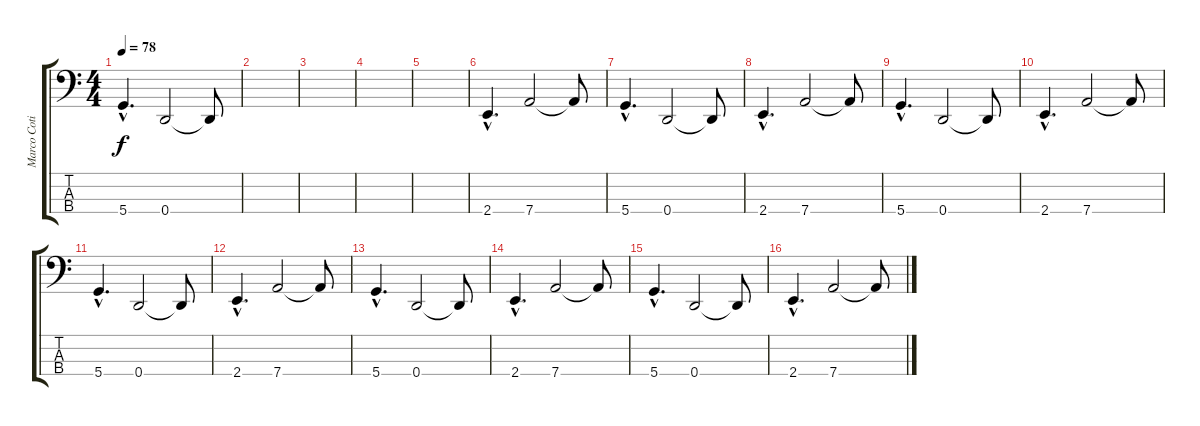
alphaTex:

\track ("Marco Coti Zelati" "Marco Coti") {instrument electricbassfinger}
\staff {score tabs}
\tuning (F2 C2 G1 D1) {hide}
\ts (4 4)
\tempo 78
\clef f4
\ks c
5.4{hac}.4{d dy f} 0.4.2 0.4{t}.8 |
|
|
|
|
2.4{hac}.4{d instrument electricbassfinger} 7.4.2 7.4{t}.8 |
5.4{hac}.4{d} 0.4.2 0.4{t}.8 |
2.4{hac}.4{d} 7.4.2 7.4{t}.8 |
5.4{hac}.4{d} 0.4.2 0.4{t}.8 |
2.4{hac}.4{d instrument electricbassfinger} 7.4.2 7.4{t}.8 |
5.4{hac}.4{d} 0.4.2 0.4{t}.8 |
2.4{hac}.4{d} 7.4.2 7.4{t}.8 |
5.4{hac}.4{d} 0.4.2 0.4{t}.8 |
2.4{hac}.4{d instrument electricbassfinger} 7.4.2 7.4{t}.8 |
5.4{hac}.4{d} 0.4.2 0.4{t}.8 |
2.4{hac}.4{d} 7.4.2 7.4{t}.8
